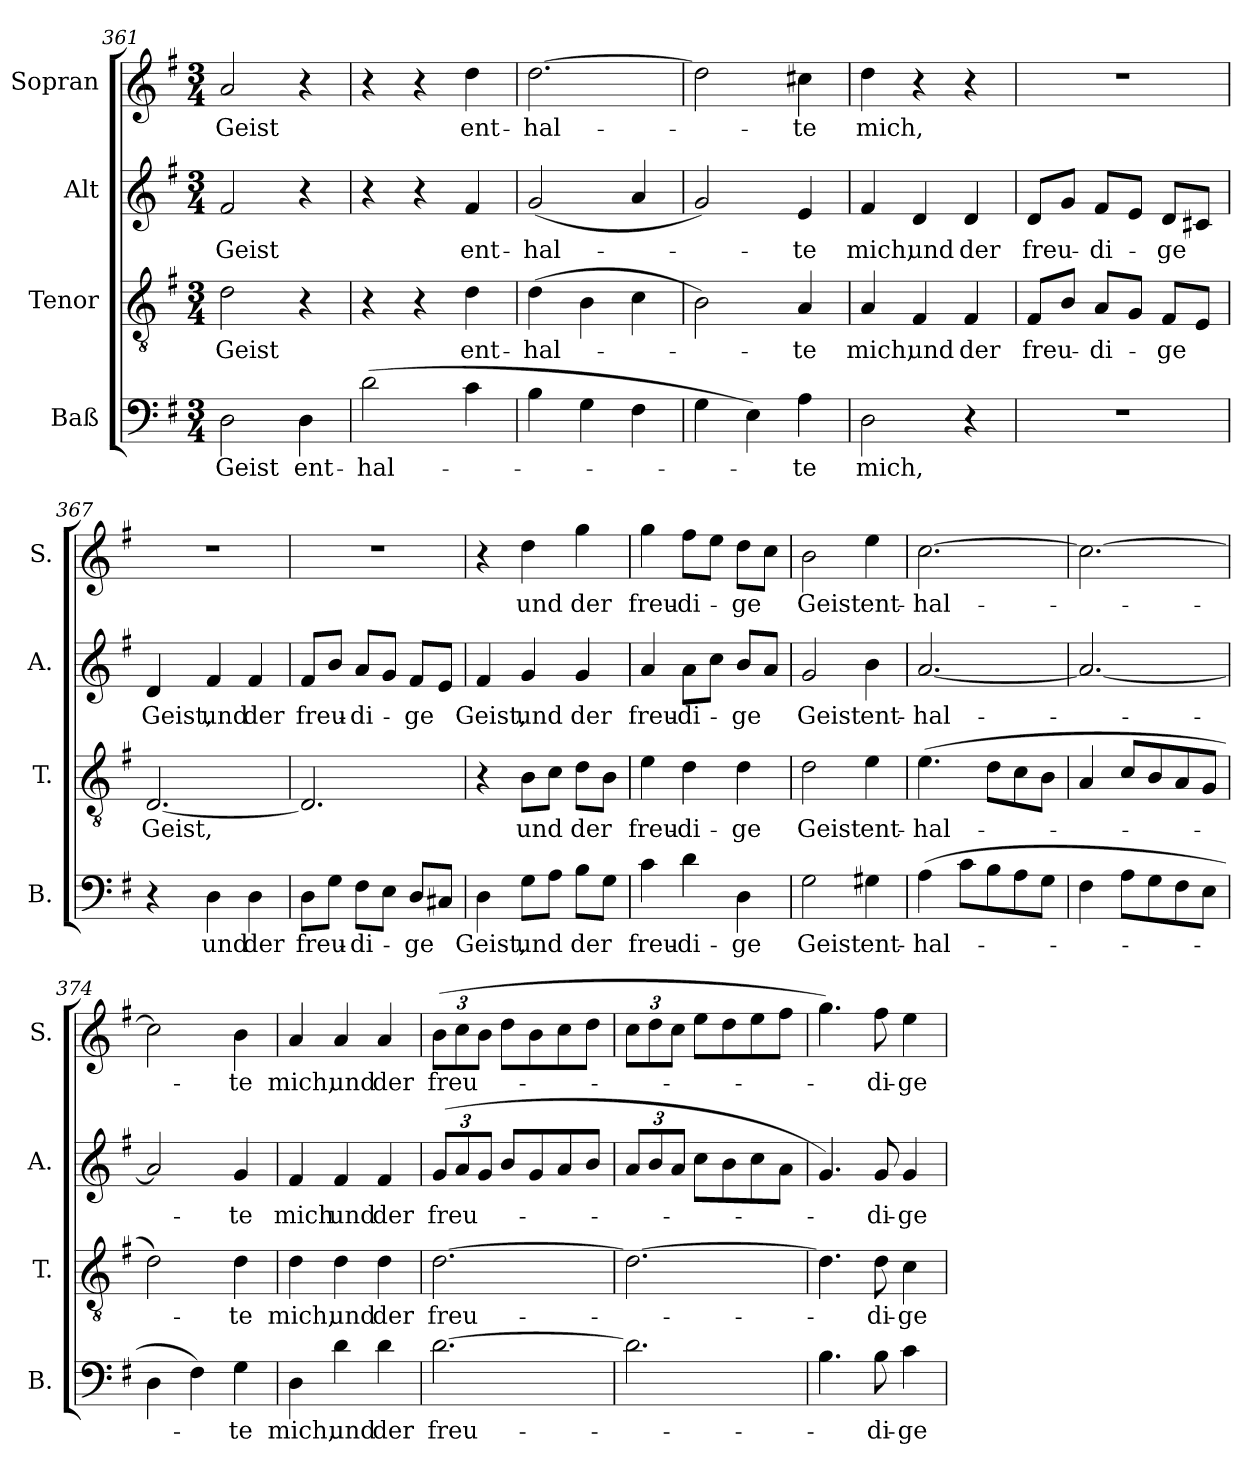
**kern	**text	**kern	**text	**kern	**text	**kern	**text
*part4	*part4	*part3	*part3	*part2	*part2	*part1	*part1
*staff4	*staff4	*staff3	*staff3	*staff2	*staff2	*staff1	*staff1
*I"Baß	*	*I"Tenor	*	*I"Alt	*	*I"Sopran	*
*I'B.	*	*I'T.	*	*I'A.	*	*I'S.	*
*clefF4	*	*clefGv2	*	*clefG2	*	*clefG2	*
*k[f#]	*	*k[f#]	*	*k[f#]	*	*k[f#]	*
*G:	*	*G:	*	*G:	*	*G:	*
*M3/4	*	*M3/4	*	*M3/4	*	*M3/4	*
=361	=361	=361	=361	=361	=361	=361	=361
!	!LO:LY:b	!	!LO:LY:b	!	!LO:LY:b	!	!LO:LY:b
2D\	Geist	2d\	Geist	2f#/	Geist	2a/	Geist
!	!LO:LY:b	!	!	!	!	!	!
4D\	ent-	4r	.	4r	.	4r	.
=362	=362	=362	=362	=362	=362	=362	=362
!	!LO:LY:b	!	!	!	!	!	!
(>2d\	-hal-	4r	.	4r	.	4r	.
.	.	4r	.	4r	.	4r	.
!	!	!	!LO:LY:b	!	!LO:LY:b	!	!LO:LY:b
4c\	.	4d\	ent-	4f#/	ent-	4dd\	ent-
=363	=363	=363	=363	=363	=363	=363	=363
!	!	!	!LO:LY:b	!	!LO:LY:b	!	!LO:LY:b
4B\	.	(>4d\	-hal-	(<2g/	-hal-	[2.dd\	-hal-
4G\	.	4B\	.	.	.	.	.
4F#\	.	4c\	.	4a/	.	.	.
!!LO:PB:g=z
=364	=364	=364	=364	=364	=364	=364	=364
4G\	.	2B\)	.	2g/)	.	2dd\]	.
4E\)	.	.	.	.	.	.	.
!	!LO:LY:b	!	!LO:LY:b	!	!LO:LY:b	!	!LO:LY:b
4A\	-te	4A/	-te	4e/	-te	4cc#X\	-te
=365	=365	=365	=365	=365	=365	=365	=365
!	!LO:LY:b	!	!LO:LY:b	!	!LO:LY:b	!	!LO:LY:b
2D\	mich,	4A/	mich,	4f#/	mich,	4dd\	mich,
!	!	!	!LO:LY:b	!	!LO:LY:b	!	!
.	.	4F#/	und	4d/	und	4r	.
!	!	!	!LO:LY:b	!	!LO:LY:b	!	!
4r	.	4F#/	der	4d/	der	4r	.
=366	=366	=366	=366	=366	=366	=366	=366
!	!	!	!LO:LY:b	!	!LO:LY:b	!	!
2.r	.	8F#/L	freu-	8d/L	freu-	2.r	.
.	.	8B/J	.	8g/J	.	.	.
!	!	!	!LO:LY:b	!	!LO:LY:b	!	!
.	.	8A/L	-di-	8f#/L	-di-	.	.
.	.	8G/J	.	8e/J	.	.	.
!	!	!	!LO:LY:b	!	!LO:LY:b	!	!
.	.	8F#/L	-ge	8d/L	-ge	.	.
.	.	8E/J	.	8c#X/J	.	.	.
=367	=367	=367	=367	=367	=367	=367	=367
!	!	!	!LO:LY:b	!	!LO:LY:b	!	!
4r	.	[2.D/	Geist,	4d/	Geist,	2.r	.
!	!LO:LY:b	!	!	!	!LO:LY:b	!	!
4D\	und	.	.	4f#/	und	.	.
!	!LO:LY:b	!	!	!	!LO:LY:b	!	!
4D\	der	.	.	4f#/	der	.	.
=368	=368	=368	=368	=368	=368	=368	=368
!	!LO:LY:b	!	!	!	!LO:LY:b	!	!
8D\L	freu-	2.D/]	.	8f#/L	freu-	2.r	.
8G\J	.	.	.	8b/J	.	.	.
!	!LO:LY:b	!	!	!	!LO:LY:b	!	!
8F#\L	-di-	.	.	8a/L	-di-	.	.
8E\J	.	.	.	8g/J	.	.	.
!	!LO:LY:b	!	!	!	!LO:LY:b	!	!
8D/L	-ge	.	.	8f#/L	-ge	.	.
8C#X/J	.	.	.	8e/J	.	.	.
=369	=369	=369	=369	=369	=369	=369	=369
!	!LO:LY:b	!	!	!	!LO:LY:b	!	!
4D\	Geist,	4r	.	4f#/	Geist,	4r	.
!	!LO:LY:b	!	!LO:LY:b	!	!LO:LY:b	!	!LO:LY:b
8G\L	und	8B\L	und	4g/	und	4dd\	und
8A\J	.	8c\J	.	.	.	.	.
!	!LO:LY:b	!	!LO:LY:b	!	!LO:LY:b	!	!LO:LY:b
8B\L	der	8d\L	der	4g/	der	4gg\	der
8G\J	.	8B\J	.	.	.	.	.
!!LO:LB:g=z
=370	=370	=370	=370	=370	=370	=370	=370
!	!LO:LY:b	!	!LO:LY:b	!	!LO:LY:b	!	!LO:LY:b
4c\	freu-	4e\	freu-	4a/	freu-	4gg\	freu-
!	!LO:LY:b	!	!LO:LY:b	!	!LO:LY:b	!	!LO:LY:b
4d\	-di-	4d\	-di-	8a\L	-di-	8ff#\L	-di-
.	.	.	.	8cc\J	.	8ee\J	.
!	!LO:LY:b	!	!LO:LY:b	!	!LO:LY:b	!	!LO:LY:b
4D\	-ge	4d\	-ge	8b/L	-ge	8dd\L	-ge
.	.	.	.	8a/J	.	8cc\J	.
=371	=371	=371	=371	=371	=371	=371	=371
!	!LO:LY:b	!	!LO:LY:b	!	!LO:LY:b	!	!LO:LY:b
2G\	Geist	2d\	Geist	2g/	Geist	2b\	Geist
!	!LO:LY:b	!	!LO:LY:b	!	!LO:LY:b	!	!LO:LY:b
4G#X\	ent-	4e\	ent-	4b\	ent-	4ee\	ent-
=372	=372	=372	=372	=372	=372	=372	=372
!	!LO:LY:b	!	!LO:LY:b	!	!LO:LY:b	!	!LO:LY:b
(>4A\	-hal-	(>4.e\	-hal-	[2.a/	-hal-	[2.cc\	-hal-
8c\L	.	.	.	.	.	.	.
8B\	.	8d\L	.	.	.	.	.
8A\	.	8c\	.	.	.	.	.
8G\J	.	8B\J	.	.	.	.	.
=373	=373	=373	=373	=373	=373	=373	=373
4F#\	.	4A/	.	2.a/_	.	2.cc\_	.
8A\L	.	8c/L	.	.	.	.	.
8G\	.	8B/	.	.	.	.	.
8F#\	.	8A/	.	.	.	.	.
8E\J	.	8G/J	.	.	.	.	.
=374	=374	=374	=374	=374	=374	=374	=374
4D\	.	2d\)	.	2a/]	.	2cc\]	.
4F#\)	.	.	.	.	.	.	.
!	!LO:LY:b	!	!LO:LY:b	!	!LO:LY:b	!	!LO:LY:b
4G\	-te	4d\	-te	4g/	-te	4b\	-te
=375	=375	=375	=375	=375	=375	=375	=375
!	!LO:LY:b	!	!LO:LY:b	!	!LO:LY:b	!	!LO:LY:b
4D\	mich,	4d\	mich,	4f#/	mich	4a/	mich,
!	!LO:LY:b	!	!LO:LY:b	!	!LO:LY:b	!	!LO:LY:b
4d\	und	4d\	und	4f#/	und	4a/	und
!	!LO:LY:b	!	!LO:LY:b	!	!LO:LY:b	!	!LO:LY:b
4d\	der	4d\	der	4f#/	der	4a/	der
=376	=376	=376	=376	=376	=376	=376	=376
!	!LO:LY:b	!	!LO:LY:b	!	!	!	!
*	*	*	*	*Xbrackettup	*	*	*
!	!	!	!	!	!LO:LY:b	!	!
*	*	*	*	*	*	*Xbrackettup	*
!	!	!	!	!	!	!	!LO:LY:b
[2.d\	freu-	[2.d\	freu-	(>12g/L	freu-	(>12b\L	freu-
.	.	.	.	12a/	.	12cc\	.
.	.	.	.	12g/J	.	12b\J	.
.	.	.	.	8b/L	.	8dd\L	.
.	.	.	.	8g/	.	8b\	.
.	.	.	.	8a/	.	8cc\	.
.	.	.	.	8b/J	.	8dd\J	.
!!LO:LB:g=z
=377	=377	=377	=377	=377	=377	=377	=377
2.d\]	.	2.d\_	.	12a/L	.	12cc\L	.
.	.	.	.	12b/	.	12dd\	.
.	.	.	.	12a/J	.	12cc\J	.
.	.	.	.	8cc\L	.	8ee\L	.
.	.	.	.	8b\	.	8dd\	.
.	.	.	.	8cc\	.	8ee\	.
.	.	.	.	8a\J	.	8ff#\J	.
=378	=378	=378	=378	=378	=378	=378	=378
4.B\	.	4.d\]	.	4.g/)	.	4.gg\)	.
!	!LO:LY:b	!	!LO:LY:b	!	!LO:LY:b	!	!LO:LY:b
8B\	-di-	8d\	-di-	8g/	-di-	8ff#\	-di-
!	!LO:LY:b	!	!LO:LY:b	!	!LO:LY:b	!	!LO:LY:b
4c\	-ge	4c\	-ge	4g/	-ge	4ee\	-ge
=	=	=	=	=	=	=	=
*-	*-	*-	*-	*-	*-	*-	*-
